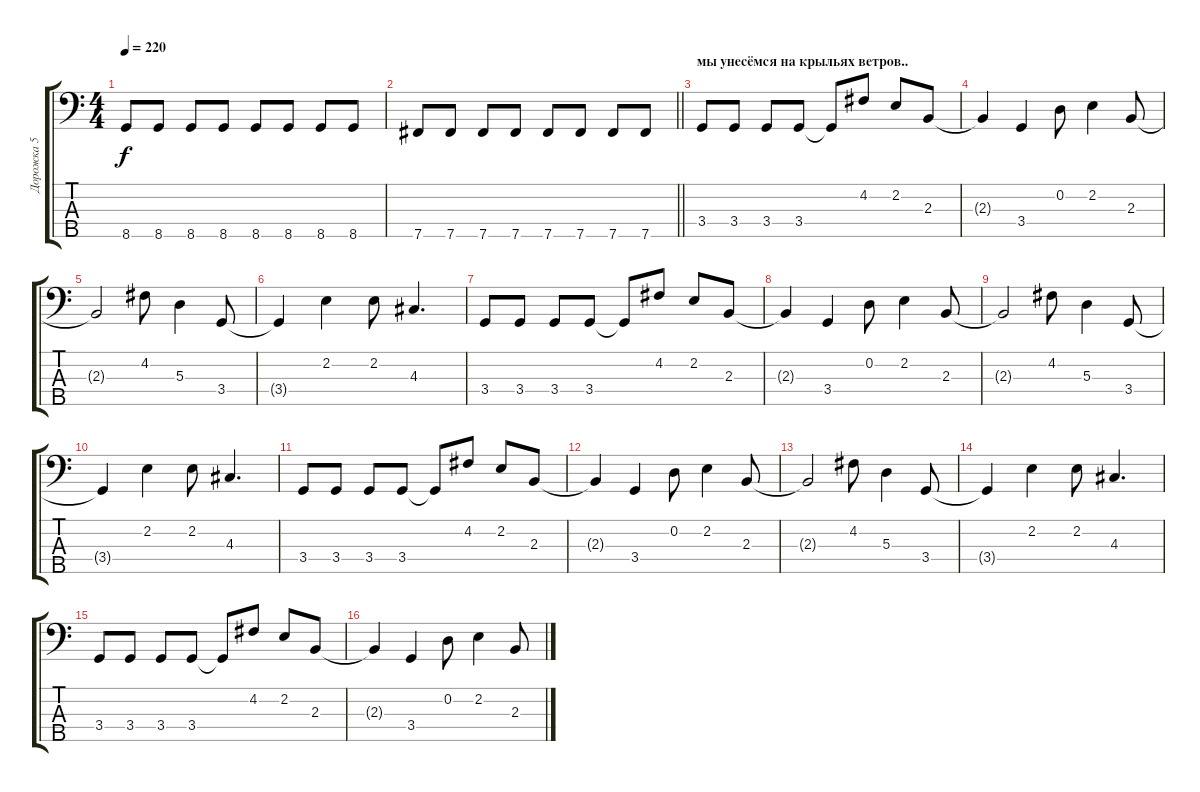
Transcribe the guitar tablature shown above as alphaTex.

\track ("Дорожка 5" "Дорожка 5") {instrument electricbassfinger}
\staff {score tabs}
\tuning (G2 D2 A1 E1 B0) {hide}
\ts (4 4)
\tempo 220
\clef f4
\ks c
8.5.8{dy f} 8.5.8 8.5.8 8.5.8 8.5.8 8.5.8 8.5.8 8.5.8 |
\barLineRight lightlight
7.5.8 7.5.8 7.5.8 7.5.8 7.5.8 7.5.8 7.5.8 7.5.8 |
\section ("" "мы унесёмся на крыльях ветров..")
3.4.8 3.4.8 3.4.8 3.4.8 3.4{t}.8 4.2.8 2.2.8 2.3.8 |
2.3{t}.4 3.4.4 0.2.8 2.2.4 2.3.8 |
2.3{t}.2 4.2.8 5.3.4 3.4.8 |
3.4{t}.4 2.2.4 2.2.8 4.3.4{d} |
3.4.8 3.4.8 3.4.8 3.4.8 3.4{t}.8 4.2.8 2.2.8 2.3.8 |
2.3{t}.4 3.4.4 0.2.8 2.2.4 2.3.8 |
2.3{t}.2 4.2.8 5.3.4 3.4.8 |
3.4{t}.4 2.2.4 2.2.8 4.3.4{d} |
3.4.8 3.4.8 3.4.8 3.4.8 3.4{t}.8 4.2.8 2.2.8 2.3.8 |
2.3{t}.4 3.4.4 0.2.8 2.2.4 2.3.8 |
2.3{t}.2 4.2.8 5.3.4 3.4.8 |
3.4{t}.4 2.2.4 2.2.8 4.3.4{d} |
3.4.8 3.4.8 3.4.8 3.4.8 3.4{t}.8 4.2.8 2.2.8 2.3.8 |
2.3{t}.4 3.4.4 0.2.8 2.2.4 2.3.8
